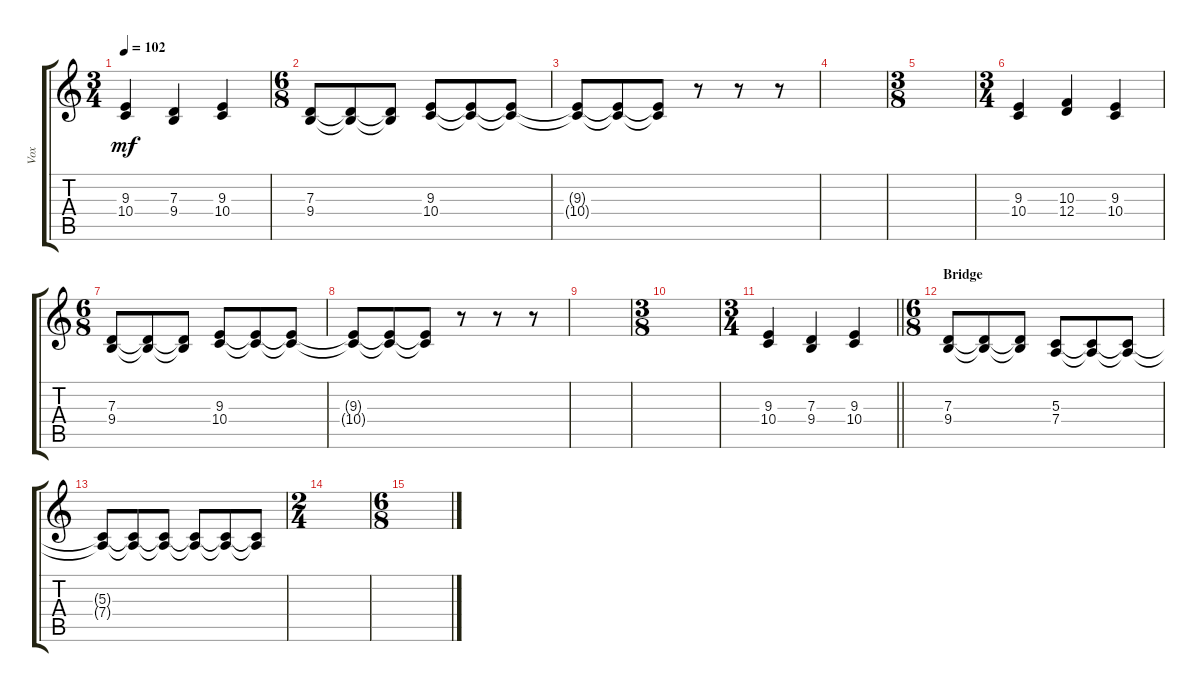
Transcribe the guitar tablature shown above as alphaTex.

\track ("Vox" "Vox") {instrument clarinet}
\staff {score tabs}
\tuning (E4 B3 G3 D3 A2 D2) {hide}
\ts (3 4)
\tempo 102
\clef g2
\ks c
(9.3 10.4).4{dy mf} (7.3 9.4).4 (9.3 10.4).4 |
\ts (6 8)
(7.3 9.4).8 (7.3{t} 9.4{t}).8 (7.3{t} 9.4{t}).8 (9.3 10.4).8 (9.3{t} 10.4{t}).8 (9.3{t} 10.4{t}).8 |
(9.3{t} 10.4{t}).8 (9.3{t} 10.4{t}).8 (9.3{t} 10.4{t}).8 r.8 r.8 r.8 |
|
\ts (3 8)
|
\ts (3 4)
(9.3 10.4).4 (10.3 12.4).4 (9.3 10.4).4 |
\ts (6 8)
(7.3 9.4).8 (7.3{t} 9.4{t}).8 (7.3{t} 9.4{t}).8 (9.3 10.4).8 (9.3{t} 10.4{t}).8 (9.3{t} 10.4{t}).8 |
(9.3{t} 10.4{t}).8 (9.3{t} 10.4{t}).8 (9.3{t} 10.4{t}).8 r.8 r.8 r.8 |
|
\ts (3 8)
|
\ts (3 4)
\barLineRight lightlight
(9.3 10.4).4 (7.3 9.4).4 (9.3 10.4).4 |
\ts (6 8)
\section ("" "Bridge")
(7.3 9.4).8 (7.3{t} 9.4{t}).8 (7.3{t} 9.4{t}).8 (5.3 7.4).8 (5.3{t} 7.4{t}).8 (5.3{t} 7.4{t}).8 |
(5.3{t} 7.4{t}).8 (5.3{t} 7.4{t}).8 (5.3{t} 7.4{t}).8 (5.3{t} 7.4{t}).8 (5.3{t} 7.4{t}).8 (5.3{t} 7.4{t}).8 |
\ts (2 4)
|
\ts (6 8)
